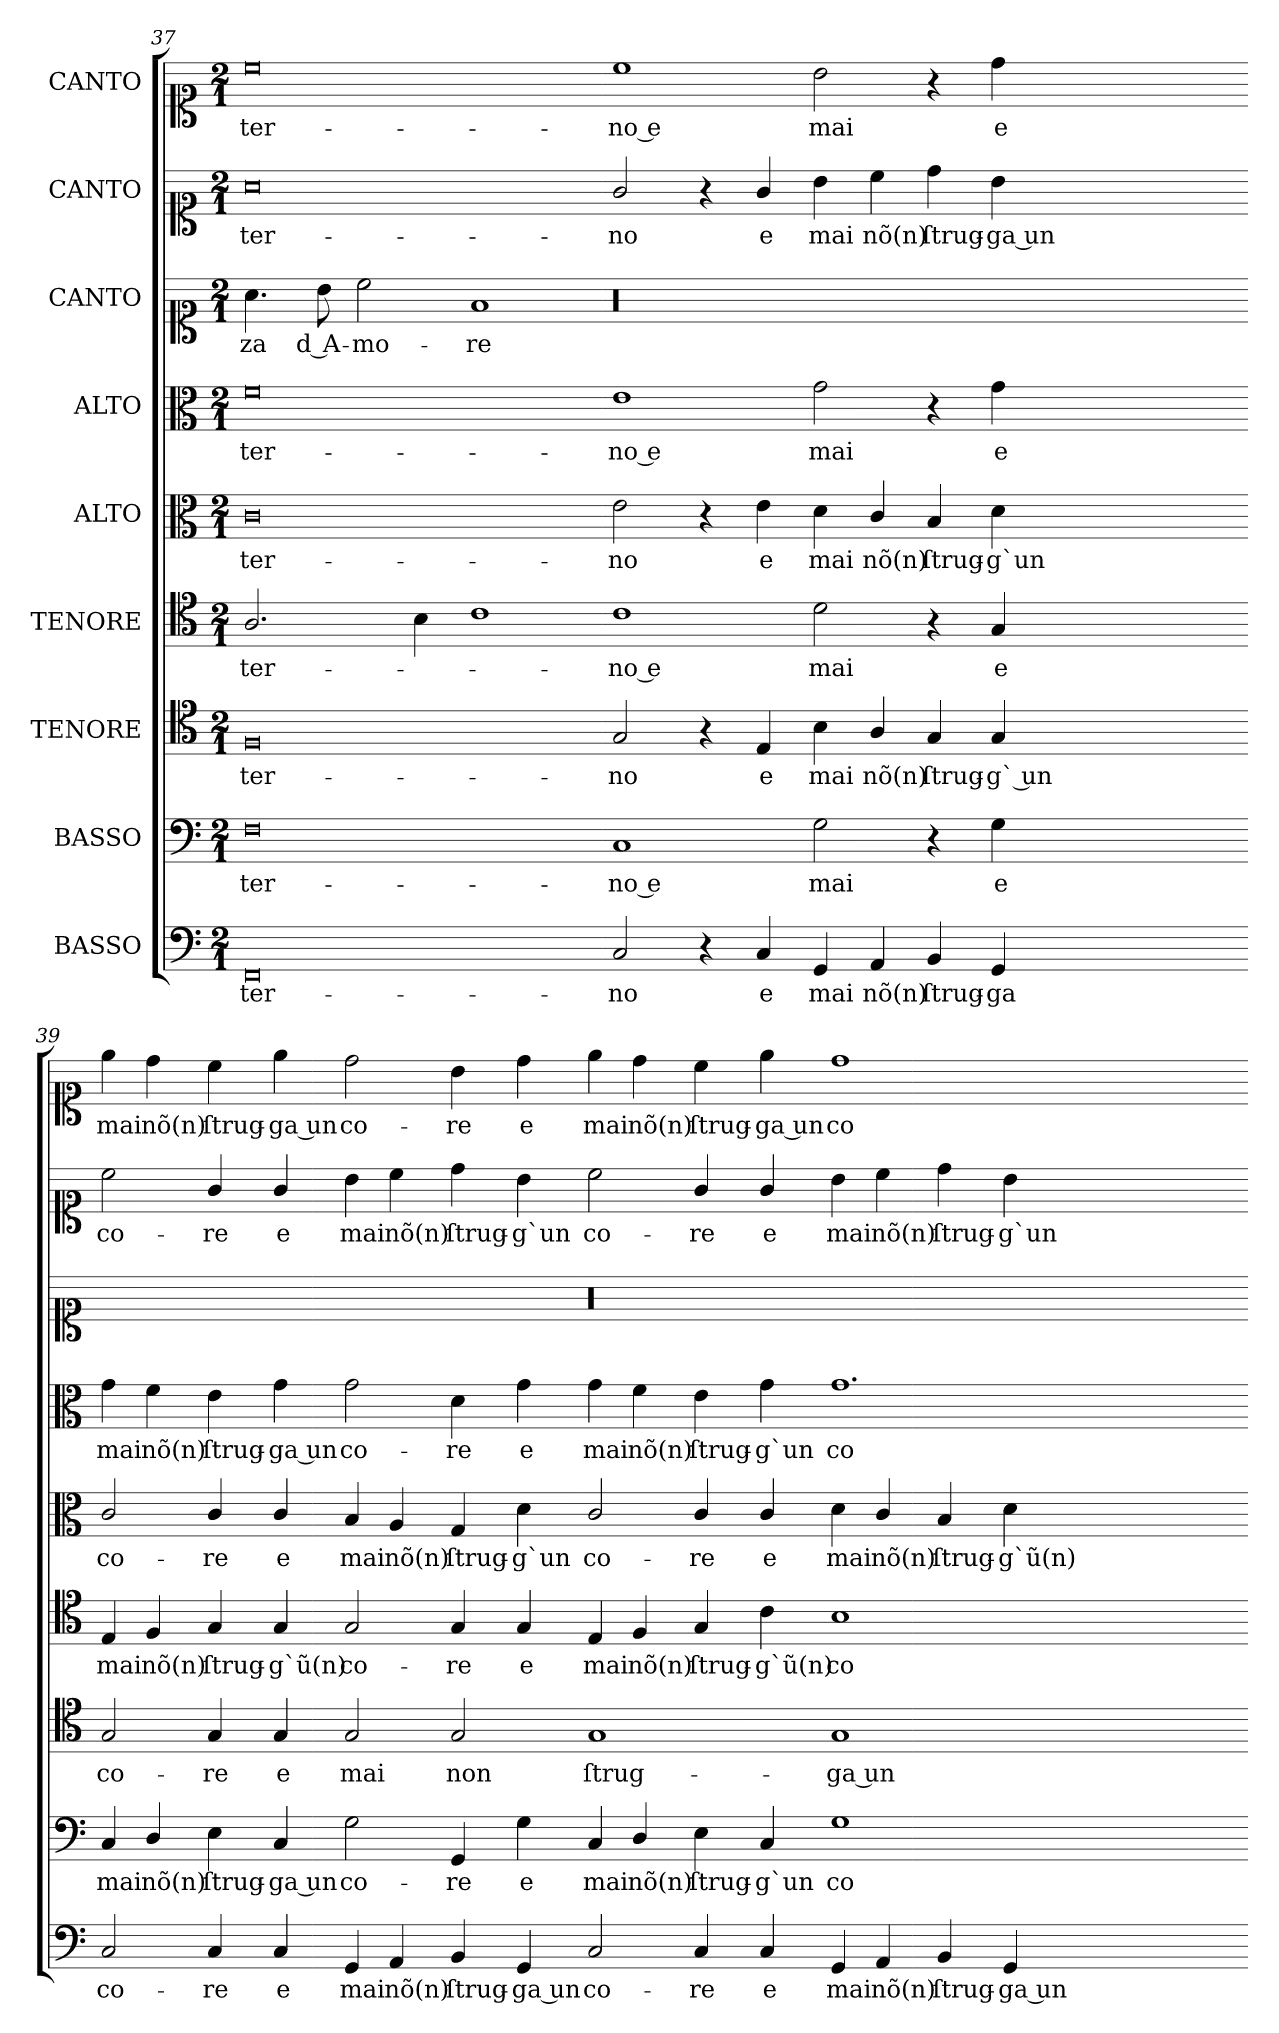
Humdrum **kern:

**kern	**text	**kern	**text	**kern	**text	**kern	**text	**kern	**text	**kern	**text	**kern	**text	**kern	**text	**kern	**text
*part9	*part9	*part8	*part8	*part7	*part7	*part6	*part6	*part5	*part5	*part4	*part4	*part3	*part3	*part2	*part2	*part1	*part1
*staff9	*staff9	*staff8	*staff8	*staff7	*staff7	*staff6	*staff6	*staff5	*staff5	*staff4	*staff4	*staff3	*staff3	*staff2	*staff2	*staff1	*staff1
*I"BASSO	*	*I"BASSO	*	*I"TENORE	*	*I"TENORE	*	*I"ALTO	*	*I"ALTO	*	*I"CANTO	*	*I"CANTO	*	*I"CANTO	*
*clefF4	*	*clefF4	*	*clefC4	*	*clefC4	*	*clefC3	*	*clefC3	*	*clefC1	*	*clefC1	*	*clefC1	*
*k[]	*	*k[]	*	*k[]	*	*k[]	*	*k[]	*	*k[]	*	*k[]	*	*k[]	*	*k[]	*
*M2/1	*	*M2/1	*	*M2/1	*	*M2/1	*	*M2/1	*	*M2/1	*	*M2/1	*	*M2/1	*	*M2/1	*
=37	=37	=37	=37	=37	=37	=37	=37	=37	=37	=37	=37	=37	=37	=37	=37	=37	=37
0FF	-ter-	0F	-ter-	0F	-ter-	2.A/	-ter-	0c	-ter-	0f	-ter-	4.a\	-za	0a	-ter-	0cc	-ter-
.	.	.	.	.	.	.	.	.	.	.	.	8b\	d A-	.	.	.	.
.	.	.	.	.	.	.	.	.	.	.	.	2cc\	-mo-	.	.	.	.
.	.	.	.	.	.	4B\	.	.	.	.	.	.	.	.	.	.	.
.	.	.	.	.	.	1c	.	.	.	.	.	1f	-re	.	.	.	.
=38-	=38-	=38-	=38-	=38-	=38-	=38-	=38-	=38-	=38-	=38-	=38-	=38-	=38-	=38-	=38-	=38-	=38-
2C/	-no	1C	-no e	2G/	-no	1c	-no e	2e\	-no	1e	-no e	00r	.	2g/	-no	1cc	-no e
4r	.	.	.	4r	.	.	.	4r	.	.	.	.	.	4r	.	.	.
4C/	e	.	.	4E/	e	.	.	4e\	e	.	.	.	.	4g/	e	.	.
4GG/	mai	2G\	mai	4B\	mai	2d\	mai	4d\	mai	2g\	mai	.	.	4b\	mai	2b\	mai
4AA/	nõ(n)	.	.	4A/	nõ(n)	.	.	4c/	nõ(n)	.	.	.	.	4cc\	nõ(n)	.	.
4BB/	ſtrug-	4r	.	4G/	ſtrug-	4r	.	4B/	ſtrug-	4r	.	.	.	4dd\	ſtrug-	4r	.
4GG/	-ga	4G\	e	4G/	-g` un	4G/	e	4d\	-g`un	4g\	e	.	.	4b\	-ga un	4dd\	e
0ryy	.	0ryy	.	0ryy	.	0ryy	.	0ryy	.	0ryy	.	.	.	0ryy	.	0ryy	.
=39-	=39-	=39-	=39-	=39-	=39-	=39-	=39-	=39-	=39-	=39-	=39-	=39-	=39-	=39-	=39-	=39-	=39-
2C/	co-	4C/	mai	2G/	co-	4E/	mai	2c/	co-	4g\	mai	0ryy	.	2cc\	co-	4ee\	mai
.	.	4D/	nõ(n)	.	.	4F/	nõ(n)	.	.	4f\	nõ(n)	.	.	.	.	4dd\	nõ(n)
4C/	-re	4E\	ſtrug-	4G/	-re	4G/	ſtrug-	4c/	-re	4e\	ſtrug-	.	.	4g/	-re	4cc\	ſtrug-
!	!	!	!	!	!	!	!	!	!LO:LY:i	!	!	!	!	!	!	!	!
4C/	e	4C/	-ga un	4G/	e	4G/	-g`ũ(n)	4c/	e	4g\	-ga un	.	.	4g/	e	4ee\	-ga un
!	!	!	!	!	!	!	!	!	!LO:LY:i	!	!	!	!	!	!	!	!
4GG/	mai	2G\	co-	2G/	mai	2G/	co-	4B/	mai	2g\	co-	.	.	4b\	mai	2dd\	co-
!	!	!	!	!	!	!	!	!	!LO:LY:i	!	!	!	!	!	!	!	!
4AA/	nõ(n)	.	.	.	.	.	.	4A/	nõ(n)	.	.	.	.	4cc\	nõ(n)	.	.
!	!	!	!	!	!	!	!	!	!LO:LY:i	!	!	!	!	!	!	!	!
4BB/	ſtrug-	4GG/	-re	2G/	non	4G/	-re	4G/	ſtrug-	4d\	-re	.	.	4dd\	ſtrug-	4b\	-re
!	!	!	!	!	!	!	!	!	!LO:LY:i	!	!	!	!	!	!	!	!
4GG/	-ga un	4G\	e	.	.	4G/	e	4d\	-g`un	4g\	e	.	.	4b\	-g`un	4dd\	e
=40-	=40-	=40-	=40-	=40-	=40-	=40-	=40-	=40-	=40-	=40-	=40-	=40-	=40-	=40-	=40-	=40-	=40-
!	!	!	!	!	!	!	!	!	!LO:LY:i	!	!	!	!	!	!	!	!
2C/	co-	4C/	mai	1G	ſtrug-	4E/	mai	2c/	co-	4g\	mai	00r	.	2cc\	co-	4ee\	mai
.	.	4D/	nõ(n)	.	.	4F/	nõ(n)	.	.	4f\	nõ(n)	.	.	.	.	4dd\	nõ(n)
!	!	!	!	!	!	!	!	!	!LO:LY:i	!	!	!	!	!	!	!	!
4C/	-re	4E\	ſtrug-	.	.	4G/	ſtrug-	4c/	-re	4e\	ſtrug-	.	.	4g/	-re	4cc\	ſtrug-
!	!LO:LY:i	!	!	!	!	!	!	!	!	!	!	!	!	!	!LO:LY:i	!	!
4C/	e	4C/	-g`un	.	.	4c\	-g`ũ(n)	4c/	e	4g\	-g`un	.	.	4g/	e	4ee\	-ga un
!	!LO:LY:i	!	!	!	!	!	!	!	!	!	!	!	!	!	!LO:LY:i	!	!
4GG/	mai	1G	co-	1G	-ga un	1B	co-	4d\	mai	1.g	co-	.	.	4b\	mai	1dd	co-
!	!LO:LY:i	!	!	!	!	!	!	!	!	!	!	!	!	!	!LO:LY:i	!	!
4AA/	nõ(n)	.	.	.	.	.	.	4c/	nõ(n)	.	.	.	.	4cc\	nõ(n)	.	.
!	!LO:LY:i	!	!	!	!	!	!	!	!	!	!	!	!	!	!LO:LY:i	!	!
4BB/	ſtrug-	.	.	.	.	.	.	4B/	ſtrug-	.	.	.	.	4dd\	ſtrug-	.	.
!	!LO:LY:i	!	!	!	!	!	!	!	!	!	!	!	!	!	!LO:LY:i	!	!
4GG/	-ga un	.	.	.	.	.	.	4d\	-g`ũ(n)	.	.	.	.	4b\	-g`un	.	.
0ryy	.	0ryy	.	0ryy	.	0ryy	.	0ryy	.	.	.	.	.	0ryy	.	0ryy	.
.	.	.	.	.	.	.	.	.	.	1.ryy	.	.	.	.	.	.	.
=-	=-	=-	=-	=-	=-	=-	=-	=-	=-	=-	=-	=-	=-	=-	=-	=-	=-
*-	*-	*-	*-	*-	*-	*-	*-	*-	*-	*-	*-	*-	*-	*-	*-	*-	*-
